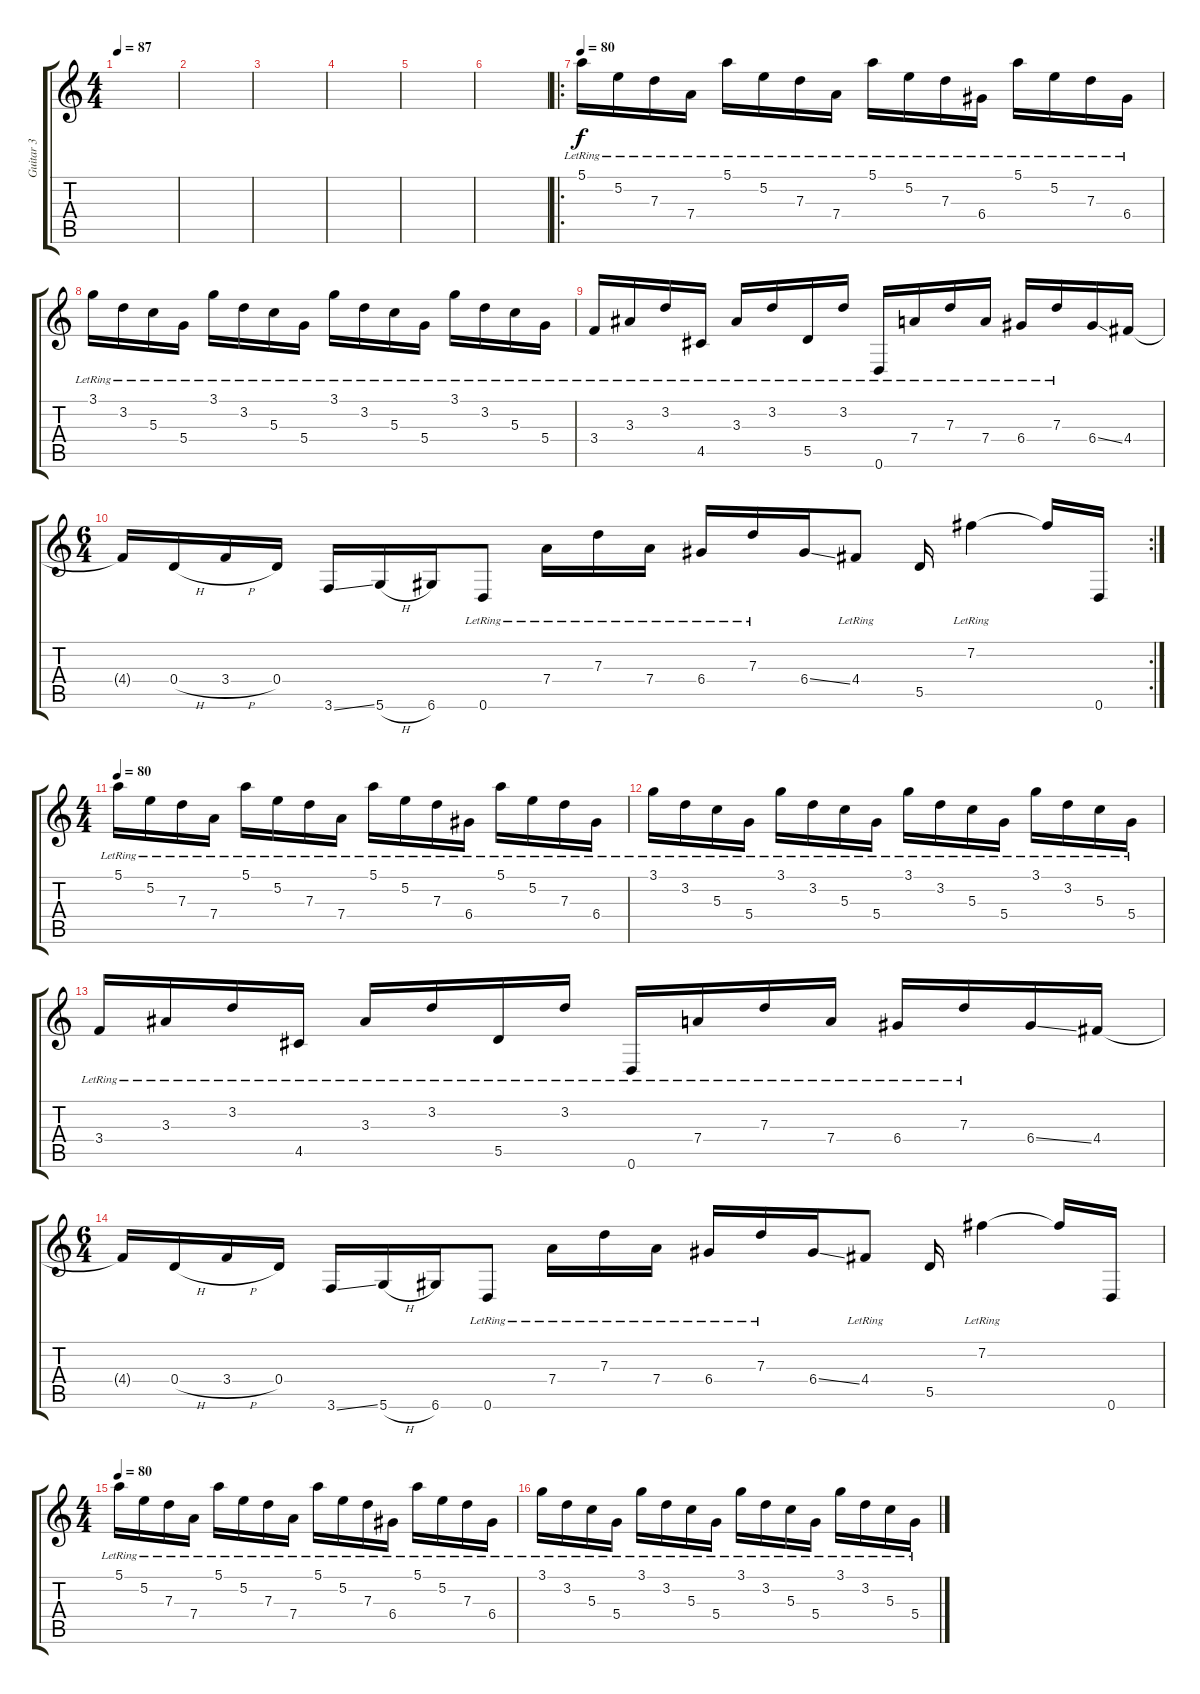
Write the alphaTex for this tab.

\track ("Guitar 3" "Guitar 3") {instrument distortionguitar}
\staff {score tabs}
\tuning (E4 B3 G3 D3 A2 D2) {hide}
\ts (4 4)
\tempo 87
\clef g2
\ks c
|
|
|
|
|
|
\ro
\tempo 80
5.1{lr}.16{volume 12 instrument acousticguitarsteel} 5.2{lr}.16 7.3{lr}.16 7.4{lr}.16 5.1{lr}.16 5.2{lr}.16 7.3{lr}.16 7.4{lr}.16 5.1{lr}.16 5.2{lr}.16 7.3{lr}.16 6.4{lr}.16 5.1{lr}.16 5.2{lr}.16 7.3{lr}.16 6.4{lr}.16 |
3.1{lr}.16 3.2{lr}.16 5.3{lr}.16 5.4{lr}.16 3.1{lr}.16 3.2{lr}.16 5.3{lr}.16 5.4{lr}.16 3.1{lr}.16 3.2{lr}.16 5.3{lr}.16 5.4{lr}.16 3.1{lr}.16 3.2{lr}.16 5.3{lr}.16 5.4{lr}.16 |
3.4{lr}.16 3.3{lr}.16 3.2{lr}.16 4.5{lr}.16 3.3{lr}.16 3.2{lr}.16 5.5{lr}.16 3.2{lr}.16 0.6{lr}.16 7.4{lr}.16 7.3{lr}.16 7.4{lr}.16 6.4{lr}.16 7.3{lr}.16 6.4{ss}.16 4.4.16 |
\rc 2
\ts (6 4)
4.4{t}.16 0.4{h}.16 3.4{h}.16 0.4.16 3.6{ss}.16 5.6{h}.16 6.6.16 0.6{lr}.8 7.4{lr}.16 7.3{lr}.16 7.4{lr}.16 6.4{lr}.16 7.3{lr}.16 6.4{ss}.16 4.4{lr}.8 5.5.16 7.2{lr}.4 7.2{t}.16 0.6.16 |
\ts (4 4)
\tempo 80
5.1{lr}.16 5.2{lr}.16 7.3{lr}.16 7.4{lr}.16 5.1{lr}.16 5.2{lr}.16 7.3{lr}.16 7.4{lr}.16 5.1{lr}.16 5.2{lr}.16 7.3{lr}.16 6.4{lr}.16 5.1{lr}.16 5.2{lr}.16 7.3{lr}.16 6.4{lr}.16 |
3.1{lr}.16 3.2{lr}.16 5.3{lr}.16 5.4{lr}.16 3.1{lr}.16 3.2{lr}.16 5.3{lr}.16 5.4{lr}.16 3.1{lr}.16 3.2{lr}.16 5.3{lr}.16 5.4{lr}.16 3.1{lr}.16 3.2{lr}.16 5.3{lr}.16 5.4{lr}.16 |
3.4{lr}.16 3.3{lr}.16 3.2{lr}.16 4.5{lr}.16 3.3{lr}.16 3.2{lr}.16 5.5{lr}.16 3.2{lr}.16 0.6{lr}.16 7.4{lr}.16 7.3{lr}.16 7.4{lr}.16 6.4{lr}.16 7.3{lr}.16 6.4{ss}.16 4.4.16 |
\ts (6 4)
4.4{t}.16 0.4{h}.16 3.4{h}.16 0.4.16 3.6{ss}.16 5.6{h}.16 6.6.16 0.6{lr}.8 7.4{lr}.16 7.3{lr}.16 7.4{lr}.16 6.4{lr}.16 7.3{lr}.16 6.4{ss}.16 4.4{lr}.8 5.5.16 7.2{lr}.4 7.2{t}.16 0.6.16 |
\ts (4 4)
\tempo 80
5.1{lr}.16 5.2{lr}.16 7.3{lr}.16 7.4{lr}.16 5.1{lr}.16 5.2{lr}.16 7.3{lr}.16 7.4{lr}.16 5.1{lr}.16 5.2{lr}.16 7.3{lr}.16 6.4{lr}.16 5.1{lr}.16 5.2{lr}.16 7.3{lr}.16 6.4{lr}.16 |
3.1{lr}.16 3.2{lr}.16 5.3{lr}.16 5.4{lr}.16 3.1{lr}.16 3.2{lr}.16 5.3{lr}.16 5.4{lr}.16 3.1{lr}.16 3.2{lr}.16 5.3{lr}.16 5.4{lr}.16 3.1{lr}.16 3.2{lr}.16 5.3{lr}.16 5.4{lr}.16
